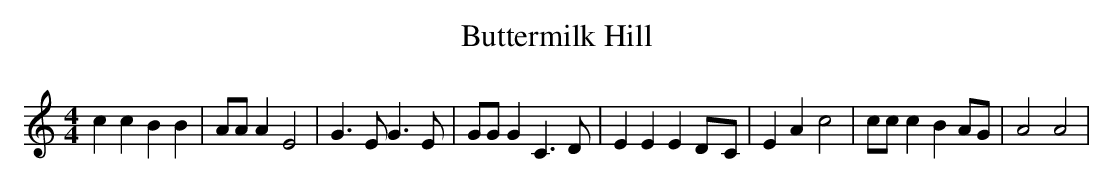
X:1
T:Buttermilk Hill
M:4/4
L:1/4
K:C
 c c B B| A/2A/2 A E2| G3/2 E/2 G3/2 E/2| G/2G/2 G C3/2 D/2| E E ED/2-C/2|\
 E A c2| c/2c/2 c B A/2G/2| A2 A2|
